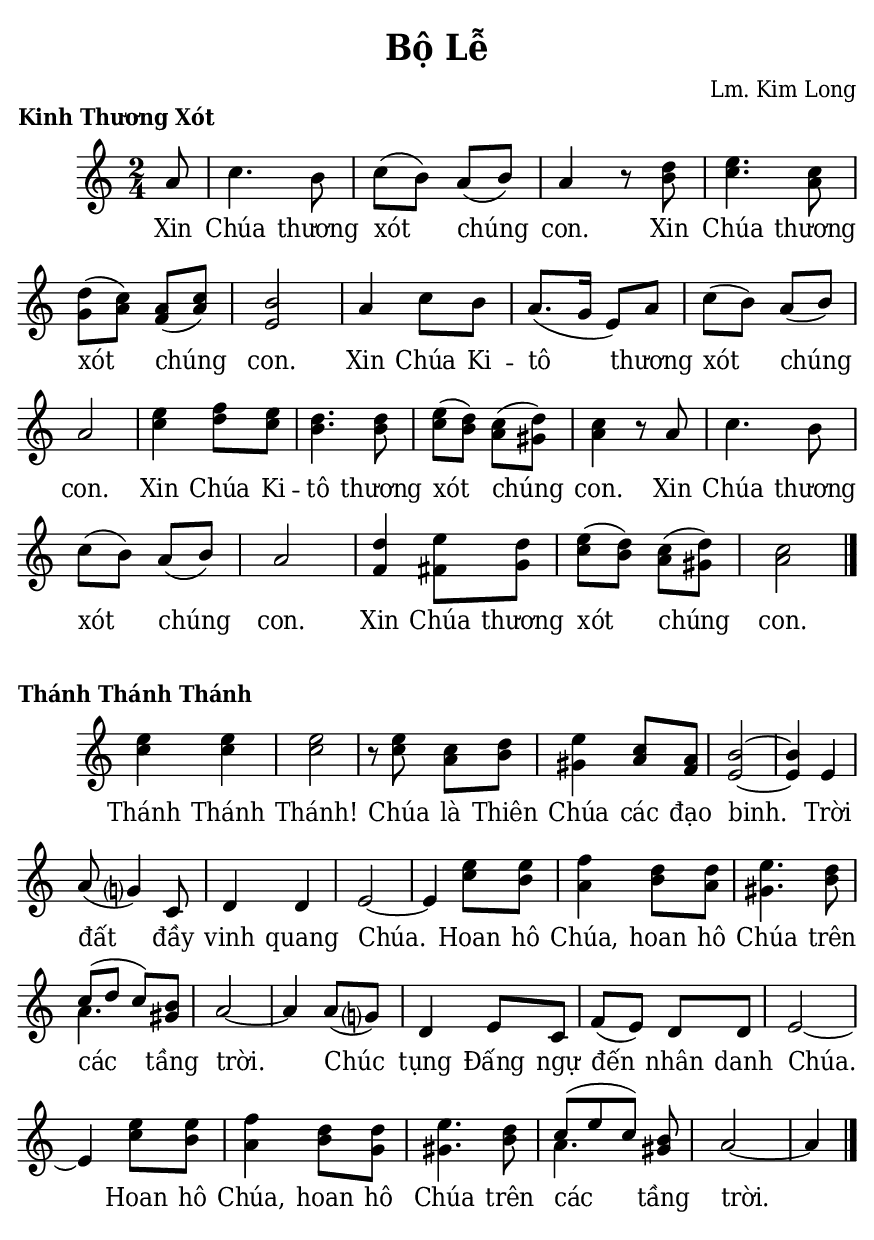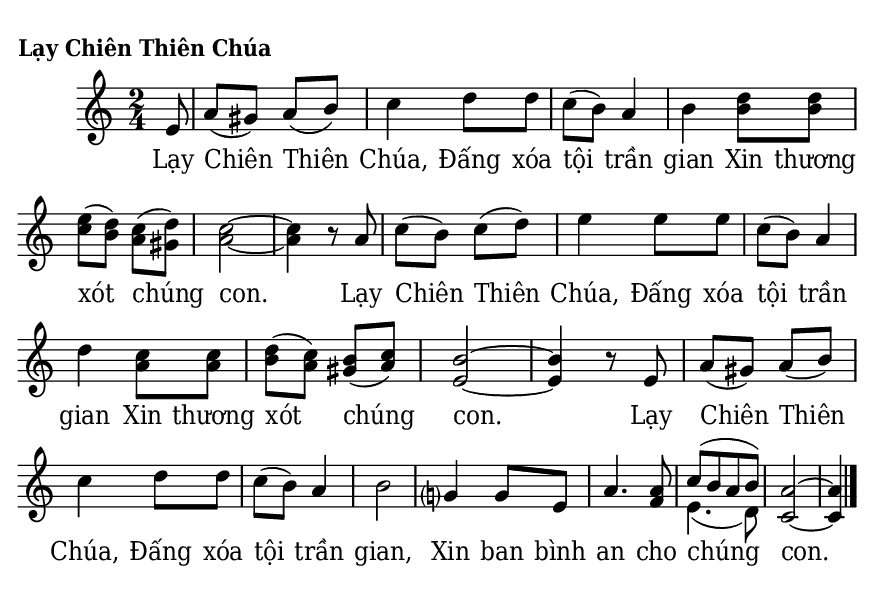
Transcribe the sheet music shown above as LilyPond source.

% Cài đặt chung
\version "2.22.1"
\include "english.ly"

\header {
  title = "Bộ Lễ"
  composer = "Lm. Kim Long"
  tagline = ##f
}

% Nhạc
nhacMauMot = \relative c'' {
  \key c \major
  \time 2/4
  \partial 8 a8 |
  c4. b8 |
  c (b) a (b) |
  a4 r8
  <<
    {
      d8 |
      e4. c8 |
      d (c) a (c) |
      b2
    }
    {
      b8 |
      c4. a8 |
      g (a) f (a) |
      e2
    }
  >>
  a4 c8 b |
  a8. (g16 e8) a |
  c (b) a (b) |
  a2 |
  <<
    {
      e'4 f8 e |
      d4. d8 |
      e (d) c (d) |
      c4
    }
    {
      c4 d8 c |
      b4. b8 |
      c (b) a (gs) |
      a4
    }
  >>
  r8 a |
  c4. b8 |
  c (b) a (b) |
  a2 |
  <<
    {
      d4 e8 d |
      e (d) c (d) |
      c2 \bar "|."
    }
    {
      f,4 fs8 g |
      c (b) a (gs) |
      a2
    }
  >>
}

nhacMauHai = \relative c'' {
  \key c \major
  \time 2/4
  <<
    {
      e4 e |
      e2 |
      r8 e c d |
      e4 c8 a |
      b2 ~ |
      b4
    }
    {
      c4 c |
      c2 |
      r8 c a b |
      gs4 a8 f |
      e2 ~ |
      e4
    }
  >>
  e4 |
  a8 (g!?4) c,8 |
  d4 d |
  e2 ~ |
  e4
  <<
    {
      e'8 e |
      f4 d8 d |
      e4. d8
    }
    {
      c8 b |
      a4 b8 a |
      gs4. b8
    }
  >>
  <<
    {
      \voiceOne
      c8 (d c)
    }
    \new Voice = "splitpart" {
      \voiceTwo
      a4.
    }
  >>
  \oneVoice
  <b gs>8 |
  a2 ~ |
  a4 a8 (g!?) |
  d4 e8 c |
  f (e) d d |
  e2 ~ |
  e4
  <<
    {
      e'8 e |
      f4 d8 d |
      e4. d8
    }
    {
      c8 b |
      a4 b8 g |
      gs4. b8
    }
  >>
  <<
    {
      \voiceOne
      c8 ([e c])
    }
    \new Voice = "splitpart" {
      \voiceTwo
      a4.
    }
  >>
  \oneVoice
  <b gs>8 |
  a2 ~ |
  a4 \bar "|."
}

nhacMauBa = \relative c' {
  \key c \major
  \time 2/4
  \partial 8 e8 |
  a (gs) a (b) |
  c4 d8 d |
  c (b) a4 |
  b4
  <<
    {
      d8 d |
      e (d) c (d) |
      c2 ~ |
      c4
    }
    {
      b8 b |
      c (b) a (gs) |
      a2 ~ |
      a4
    }
  >>
  r8 a |
  c (b) c (d) |
  e4 e8 e |
  c (b) a4 |
  d4
  <<
    {
      c8 c |
      d (c) b (c) |
      b2 ~ |
      b4
    }
    {
      a8 a |
      b (a) gs (a) |
      e2 ~ |
      e4
    }
  >>
  r8 e |
  a (gs) a (b) |
  c4 d8 d |
  c (b) a4 |
  b2 |
  g!?4 g8 e |
  a4. <a f>8 |
  <<
    {
      \voiceOne
      c8 ([b a b]) |
    }
    \new Voice = "splitpart" {
      \voiceTwo
      e,4. (d8) |
    }
  >>
  \oneVoice
  <a' c,>2 ~ |
  <a c,>4 \bar "|."
}

% Lời
loiMauMot = \lyricmode {
  Xin Chúa thương xót chúng con.
  Xin Chúa thương xót chúng con.
  Xin Chúa Ki -- tô thương xót chúng con.
  Xin Chúa Ki -- tô thương xót chúng con.
  Xin Chúa thương xót chúng con.
  Xin Chúa thương xót chúng con.
  Xin Chúa thương xót chúng con.
}

loiMauHai = \lyricmode {
  Thánh Thánh Thánh!
  Chúa là Thiên Chúa các đạo binh.
  Trời đất đầy vinh quang Chúa.
  Hoan hô Chúa, hoan hô Chúa trên các tầng trời.
  Chúc tụng Đấng ngự đến nhân danh Chúa.
  Hoan hô Chúa, hoan hô Chúa trên các tầng trời.
}

loiMauBa = \lyricmode {
  Lạy Chiên Thiên Chúa, Đấng xóa tội trần gian
  Xin thương xót chúng con.
  Lạy Chiên Thiên Chúa, Đấng xóa tội trần gian
  Xin thương xót chúng con.
  Lạy Chiên Thiên Chúa, Đấng xóa tội trần gian,
  Xin ban bình an cho chúng con.
}

% Dàn trang
\paper {
  #(set-paper-size "a5")
  top-margin = 3\mm
  bottom-margin = 3\mm
  left-margin = 3\mm
  right-margin = 3\mm
  indent = #0
  #(define fonts
	 (make-pango-font-tree "Deja Vu Serif Condensed"
	 		       "Deja Vu Serif Condensed"
			       "Deja Vu Serif Condensed"
			       (/ 20 20)))
  print-page-number = ##f
}

\markup {
  %\vspace #2
  \line {
    \bold "Kinh Thương Xót"
  }
}

\score {
  <<
    \new Staff <<
        \clef treble
        \new Voice = beSop {
          \nhacMauMot
        }
      \new Lyrics \lyricsto beSop \loiMauMot
    >>
  >>
  \layout {
    indent = 10
    \override Lyrics.LyricSpace.minimum-distance = #1
    \override Score.BarNumber.break-visibility = ##(#f #f #f)
    \override Score.SpacingSpanner.uniform-stretching = ##t
    ragged-last = ##f
  }
}

\markup {
  \vspace #2
  \line {
    \bold "Thánh Thánh Thánh"
  }
}

\score {
  <<
    \new Staff \with {
      \remove "Time_signature_engraver"
    } <<
        \clef treble
        \new Voice = beSop {
          \nhacMauHai
        }
      \new Lyrics \lyricsto beSop \loiMauHai
    >>
  >>
  \layout {
    indent = 10
    \override Lyrics.LyricSpace.minimum-distance = #1
    \override Score.BarNumber.break-visibility = ##(#f #f #f)
    \override Score.SpacingSpanner.uniform-stretching = ##t
    ragged-last = ##f
  }
}

\markup {
  \vspace #2
  \line {
    \bold "Lạy Chiên Thiên Chúa"
  }
}

\score {
  <<
    \new Staff <<
        \clef treble
        \new Voice = beSop {
          \nhacMauBa
        }
      \new Lyrics \lyricsto beSop \loiMauBa
    >>
  >>
  \layout {
    indent = 10
    \override Lyrics.LyricSpace.minimum-distance = #1
    \override Score.BarNumber.break-visibility = ##(#f #f #f)
    \override Score.SpacingSpanner.uniform-stretching = ##t
    ragged-last = ##f
  }
}
